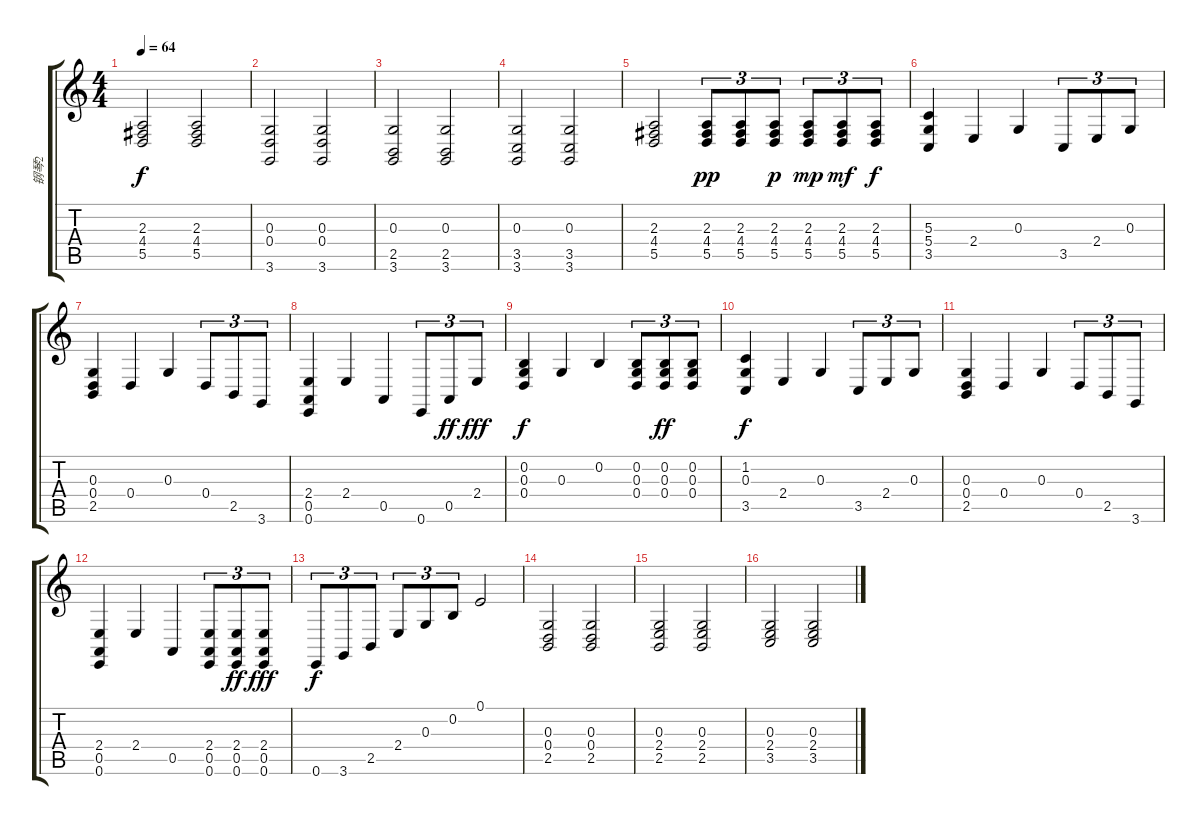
\track ("钢琴2" "钢琴2") {instrument acousticgrandpiano}
\staff {score tabs}
\tuning (E4 B3 G3 D3 A2 E2) {hide}
\ts (4 4)
\tempo 64
\clef g2
\ks c
(2.3 4.4 5.5).2{dy f} (2.3 4.4 5.5).2 |
(0.3 0.4 3.6).2 (0.3 0.4 3.6).2 |
(0.3 2.5 3.6).2 (0.3 2.5 3.6).2 |
(0.3 3.5 3.6).2 (0.3 3.5 3.6).2 |
(2.3 4.4 5.5).2 (2.3 4.4 5.5).8{tu (3 2) dy pp} (2.3 4.4 5.5).8{tu (3 2)} (2.3 4.4 5.5).8{tu (3 2) dy p} (2.3 4.4 5.5).8{tu (3 2) dy mp} (2.3 4.4 5.5).8{tu (3 2) dy mf} (2.3 4.4 5.5).8{tu (3 2) dy f} |
(5.3 5.4 3.5).4 2.4.4 0.3.4 3.5.8{tu (3 2)} 2.4.8{tu (3 2)} 0.3.8{tu (3 2)} |
(0.3 0.4 2.5).4 0.4.4 0.3.4 0.4.8{tu (3 2)} 2.5.8{tu (3 2)} 3.6.8{tu (3 2)} |
(2.4 0.5 0.6).4 2.4.4 0.5.4 0.6.8{tu (3 2)} 0.5.8{tu (3 2) dy ff} 2.4.8{tu (3 2) dy fff} |
(0.2 0.3 0.4).4{dy f} 0.3.4 0.2.4 (0.2 0.3 0.4).8{tu (3 2)} (0.2 0.3 0.4).8{tu (3 2) dy ff} (0.2 0.3 0.4).8{tu (3 2)} |
(1.2 0.3 3.5).4{dy f} 2.4.4 0.3.4 3.5.8{tu (3 2)} 2.4.8{tu (3 2)} 0.3.8{tu (3 2)} |
(0.3 0.4 2.5).4 0.4.4 0.3.4 0.4.8{tu (3 2)} 2.5.8{tu (3 2)} 3.6.8{tu (3 2)} |
(2.4 0.5 0.6).4 2.4.4 0.5.4 (2.4 0.5 0.6).8{tu (3 2)} (2.4 0.5 0.6).8{tu (3 2) dy ff} (2.4 0.5 0.6).8{tu (3 2) dy fff} |
0.6.8{tu (3 2) dy f} 3.6.8{tu (3 2)} 2.5.8{tu (3 2)} 2.4.8{tu (3 2)} 0.3.8{tu (3 2)} 0.2.8{tu (3 2)} 0.1.2 |
(0.3 0.4 2.5).2 (0.3 0.4 2.5).2 |
(0.3 2.4 2.5).2 (0.3 2.4 2.5).2 |
(0.3 2.4 3.5).2 (0.3 2.4 3.5).2
